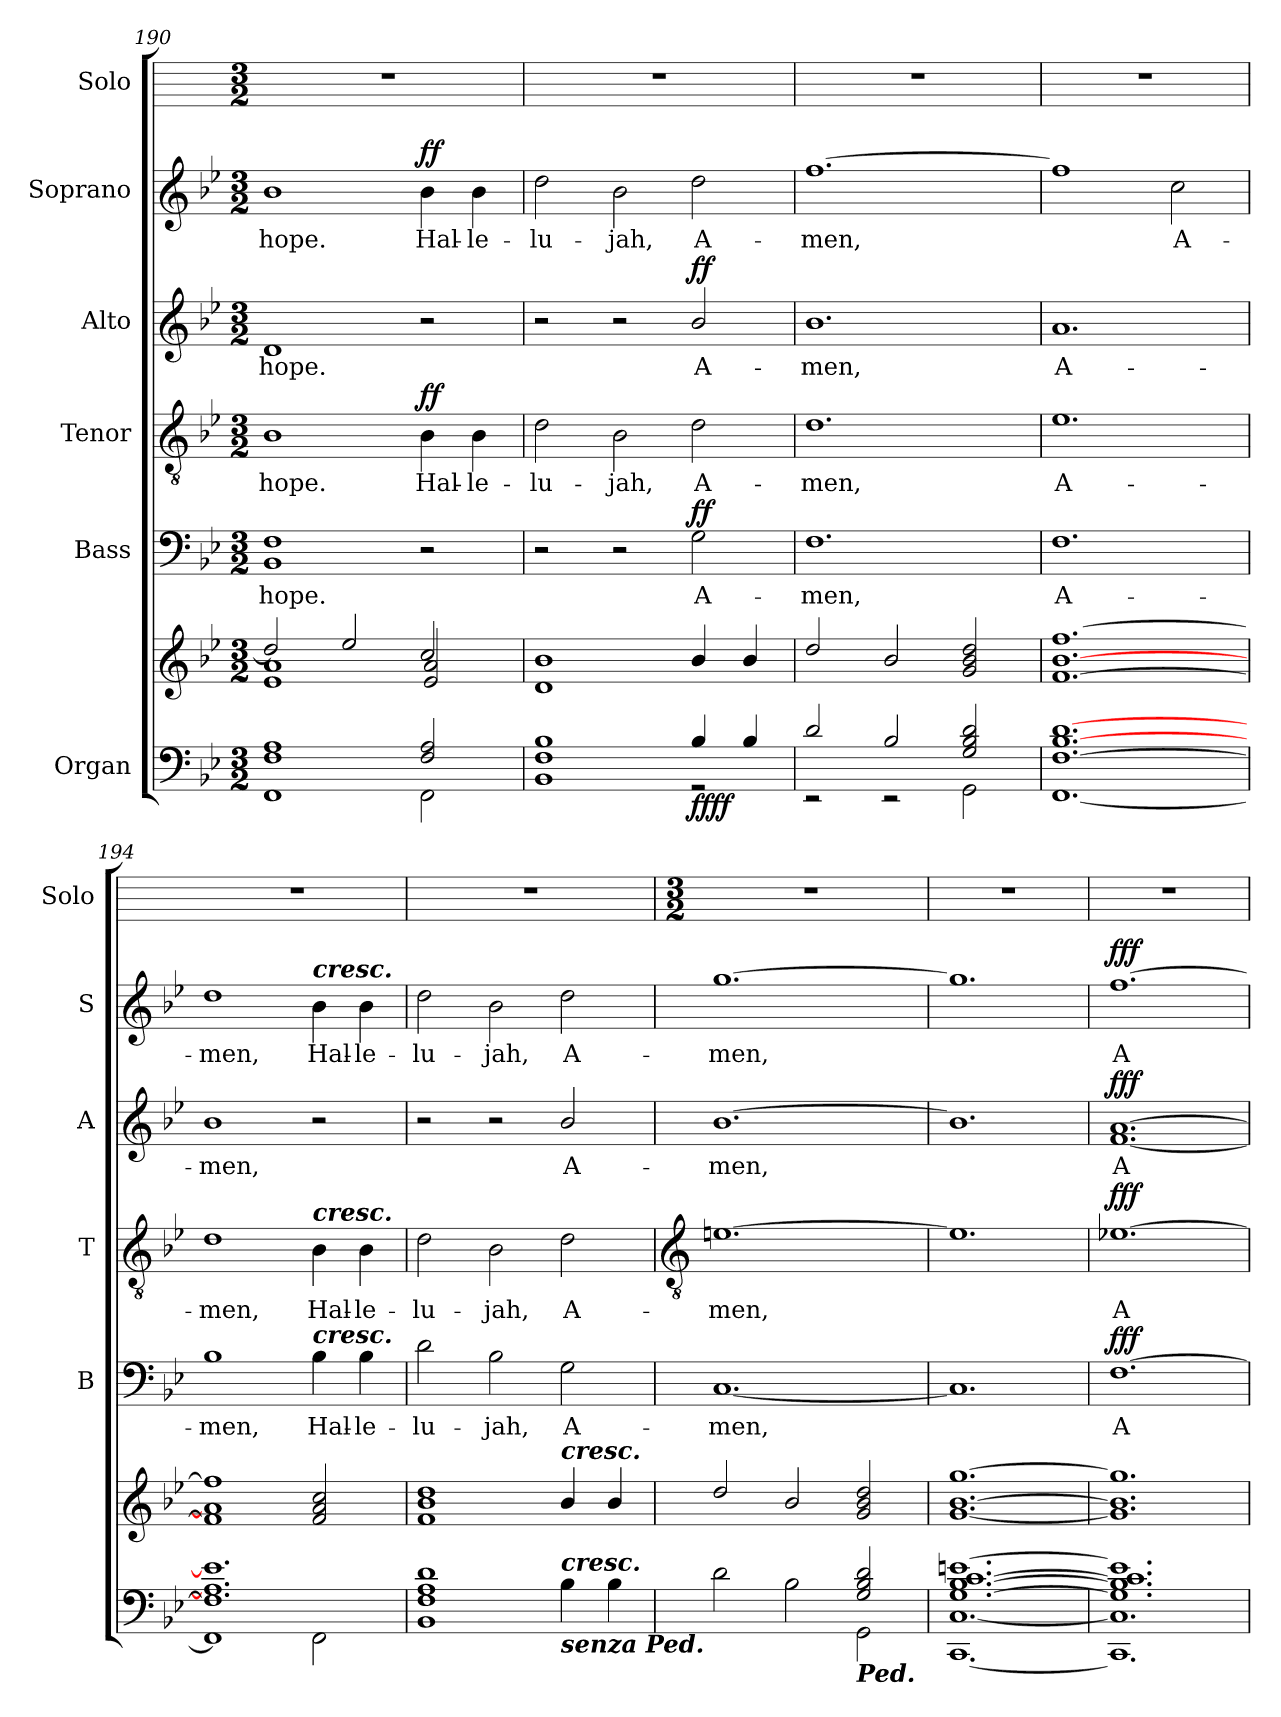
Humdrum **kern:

**kern	**kern	**dynam	**kern	**text	**dynam	**kern	**text	**dynam	**kern	**text	**dynam	**kern	**text	**dynam	**kern
*part6	*part6	*part6	*part5	*part5	*part5	*part4	*part4	*part4	*part3	*part3	*part3	*part2	*part2	*part2	*part1
*staff7	*staff6	*staff6/7	*staff5	*staff5	*staff5	*staff4	*staff4	*staff4	*staff3	*staff3	*staff3	*staff2	*staff2	*staff2	*staff1
*I"Organ	*	*	*I"Bass	*	*	*I"Tenor	*	*	*I"Alto	*	*	*I"Soprano	*	*	*I"Solo
*	*	*	*I'B	*	*	*I'T	*	*	*I'A	*	*	*I'S	*	*	*I'Solo
*clefF4	*clefG2	*	*clefF4	*	*	*clefGv2	*	*	*clefG2	*	*	*clefG2	*	*	*
*k[b-e-]	*k[b-e-]	*	*k[b-e-]	*	*	*k[b-e-]	*	*	*k[b-e-]	*	*	*k[b-e-]	*	*	*
*B-:	*B-:	*	*B-:	*	*	*B-:	*	*	*B-:	*	*	*B-:	*	*	*
*M3/2	*M3/2	*	*M3/2	*	*	*M3/2	*	*	*M3/2	*	*	*M3/2	*	*	*M3/2
=190	=190	=190	=190	=190	=190	=190	=190	=190	=190	=190	=190	=190	=190	=190	=190
*^	*^	*	*	*	*	*	*	*	*	*	*	*	*	*	*
!	!	!	!	!	!	!LO:LY:b	!	!	!LO:LY:b	!	!	!LO:LY:b	!	!	!LO:LY:b	!	!
1F/ 1A/	1FF\	2dd/]	1e-\ 1a\	.	1BB- 1F	hope.	.	1B-	hope.	.	1d	hope.	.	1b-	hope.	.	1.r
.	.	2ee-/	.	.	.	.	.	.	.	.	.	.	.	.	.	.	.
!	!	!	!	!	!	!	!	!	!LO:LY:b	!LO:DY:b	!	!	!	!	!LO:LY:b	!LO:DY:b	!
2F/ 2A/	2FF\	2cc/	2e-/ 2a/	.	2r	.	.	4B-	Hal-	ff	2r	.	.	4b-	Hal-	ff	.
!	!	!	!	!	!	!	!	!	!LO:LY:b	!	!	!	!	!	!LO:LY:b	!	!
.	.	.	.	.	.	.	.	4B-	-le-	.	.	.	.	4b-	-le-	.	.
=191	=191	=191	=191	=191	=191	=191	=191	=191	=191	=191	=191	=191	=191	=191	=191	=191	=191
!	!	!	!	!	!	!	!	!	!LO:LY:b	!	!	!	!	!	!LO:LY:b	!	!
1F/ 1B-/	1BB-\	1d/ 1b-/	1ryy	.	2r	.	.	2d	-lu-	.	2r	.	.	2dd	-lu-	.	1.r
!	!	!	!	!	!	!	!	!	!LO:LY:b	!	!	!	!	!	!LO:LY:b	!	!
.	.	.	.	.	2r	.	.	2B-	-jah,	.	2r	.	.	2b-	-jah,	.	.
!	!	!	!	!LO:DY:b=2	!	!LO:LY:b	!	!	!LO:LY:b	!	!	!LO:LY:b	!	!	!LO:LY:b	!	!
!	!	!	!	!LO:DY:n=1:b	!	!	!LO:DY:b	!	!	!	!	!	!LO:DY:b	!	!	!	!
4B-/	2r	4b-/	4ryy	ff ff	2G\	A-	ff	2d	A-	.	2b-/	A-	ff	2dd	A-	.	.
4B-/	.	4b-/	4ryy	.	.	.	.	.	.	.	.	.	.	.	.	.	.
=192	=192	=192	=192	=192	=192	=192	=192	=192	=192	=192	=192	=192	=192	=192	=192	=192	=192
!	!	!	!	!	!	!LO:LY:b	!	!	!LO:LY:b	!	!	!LO:LY:b	!	!	!LO:LY:b	!	!
2d/	2r	2dd/	1.ryy	.	1.F\	-men,	.	1.d	-men,	.	1.b-	-men,	.	[1.ff	-men,	.	1.r
2B-/	2r	2b-/	.	.	.	.	.	.	.	.	.	.	.	.	.	.	.
2G/ 2B-/ 2d/	2GG\	2g/ 2b-/ 2dd/	.	.	.	.	.	.	.	.	.	.	.	.	.	.	.
=193	=193	=193	=193	=193	=193	=193	=193	=193	=193	=193	=193	=193	=193	=193	=193	=193	=193
!	!	!	!	!	!	!LO:LY:b	!	!	!LO:LY:b	!	!	!LO:LY:b	!	!	!	!	!
[1.F/ [1.B-/ [1.d/	[1.FF\	[1.f/ [1.b-/ [1.ff/	1.ryy	.	1.F	A-	.	1.e-	A-	.	1.a	A-	.	1ff]	.	.	1.r
!	!	!	!	!	!	!	!	!	!	!	!	!	!	!	!LO:LY:b	!	!
.	.	.	.	.	.	.	.	.	.	.	.	.	.	2cc	A-	.	.
=194	=194	=194	=194	=194	=194	=194	=194	=194	=194	=194	=194	=194	=194	=194	=194	=194	=194
!	!	!	!	!	!	!LO:LY:b	!	!	!LO:LY:b	!	!	!LO:LY:b	!	!	!LO:LY:b	!	!
1.F/] 1.A/] 1.e-/]	1FF\]	1f/] 1a/] 1ff/]	1.ryy	.	1B-	-men,	.	1d	-men,	.	1b-	-men,	.	1dd	-men,	.	1.r
!	!	!	!	!	!	!	!	!	!	!	!	!	!	!LO:TX:a:Bi:t=cresc.	!	!	!
!	!	!	!	!	!	!	!	!LO:TX:a:Bi:t=cresc.	!	!	!	!	!	!	!	!	!
!	!	!	!	!	!LO:TX:a:Bi:t=cresc.	!	!	!	!	!	!	!	!	!	!	!	!
!	!	!	!	!	!	!LO:LY:b	!	!	!LO:LY:b	!	!	!	!	!	!LO:LY:b	!	!
.	2FF\	2f/ 2a/ 2cc/	.	.	4B-	Hal-	.	4B-	Hal-	.	2r	.	.	4b-	Hal-	.	.
!	!	!	!	!	!	!LO:LY:b	!	!	!LO:LY:b	!	!	!	!	!	!LO:LY:b	!	!
.	.	.	.	.	4B-	-le-	.	4B-	-le-	.	.	.	.	4b-	-le-	.	.
=195	=195	=195	=195	=195	=195	=195	=195	=195	=195	=195	=195	=195	=195	=195	=195	=195	=195
!	!	!	!LO:N:vis=1	!	!	!LO:LY:b	!	!	!LO:LY:b	!	!	!	!	!	!LO:LY:b	!	!
1F/ 1A/ 1d/	1BB-\	1f/ 1b-/ 1dd/	1.ryy	.	2d	-lu-	.	2d	-lu-	.	2r	.	.	2dd	-lu-	.	1.r
!	!	!	!	!	!	!LO:LY:b	!	!	!LO:LY:b	!	!	!	!	!	!LO:LY:b	!	!
.	.	.	.	.	2B-	-jah,	.	2B-	-jah,	.	2r	.	.	2b-	-jah,	.	.
!	!	!LO:TX:a:Bi:t=cresc.	!	!	!	!	!	!	!	!	!	!	!	!	!	!	!
!LO:TX:a:Bi:t=cresc.	!	!	!	!	!	!	!	!	!	!	!	!	!	!	!	!	!
!LO:TX:b:Bi:t=senza Ped.	!	!	!	!	!	!	!	!	!	!	!	!	!	!	!	!	!
!	!	!	!	!	!	!LO:LY:b	!	!	!LO:LY:b	!	!	!LO:LY:b	!	!	!LO:LY:b	!	!
4B-\	2ryy	4b-/	.	.	2G	A-	.	2d	A-	.	2b-/	A-	.	2dd	A-	.	.
4B-\	.	4b-/	.	.	.	.	.	.	.	.	.	.	.	.	.	.	.
!!LO:LB:g=z
=196	=196	=196	=196	=196	=196	=196	=196	=196	=196	=196	=196	=196	=196	=196	=196	=196	=196
*	*	*	*	*	*	*	*	*clefGv2	*	*	*	*	*	*	*	*	*
*	*	*	*	*	*	*	*	*	*	*	*	*	*	*	*	*	*M3/2
!	!	!	!LO:N:vis=1	!	!	!LO:LY:b	!	!	!LO:LY:b	!	!	!LO:LY:b	!	!	!LO:LY:b	!	!
2d\	1ryy	2dd/	1.ryy	.	[1.C	-men,	.	[1.en	-men,	.	[1.b-	-men,	.	[1.gg	-men,	.	1.r
2B-\	.	2b-/	.	.	.	.	.	.	.	.	.	.	.	.	.	.	.
!LO:TX:b:Bi:t=Ped.	!	!	!	!	!	!	!	!	!	!	!	!	!	!	!	!	!
2G/ 2B-/ 2d/	2GG\	2g/ 2b-/ 2dd/	.	.	.	.	.	.	.	.	.	.	.	.	.	.	.
*	*	*v	*v	*	*	*	*	*	*	*	*	*	*	*	*	*	*
!!LO:LB:g=z
=197	=197	=197	=197	=197	=197	=197	=197	=197	=197	=197	=197	=197	=197	=197	=197	=197
[1.G/ [1.B-/ [1.c/ [1.en/	[1.CC\ [1.C\	[1.g [1.b- [1.gg	.	1.C]	.	.	1.e]	.	.	1.b-]	.	.	1.gg]	.	.	1.r
=198	=198	=198	=198	=198	=198	=198	=198	=198	=198	=198	=198	=198	=198	=198	=198	=198
!	!	!	!	!	!LO:LY:b	!LO:DY:b	!	!LO:LY:b	!LO:DY:b	!	!LO:LY:b	!LO:DY:b	!	!LO:LY:b	!LO:DY:b	!
1.G/] 1.B-/] 1.c/] 1.e/]	1.CC\] 1.C\]	1.g] 1.b-] 1.gg]	.	[1.F	A-	fff	[1.e-X	A-	fff	[1.f [1.a	A-	fff	[1.ff	A-	fff	1.r
*v	*v	*	*	*	*	*	*	*	*	*	*	*	*	*	*	*
=	=	=	=	=	=	=	=	=	=	=	=	=	=	=	=
*-	*-	*-	*-	*-	*-	*-	*-	*-	*-	*-	*-	*-	*-	*-	*-
